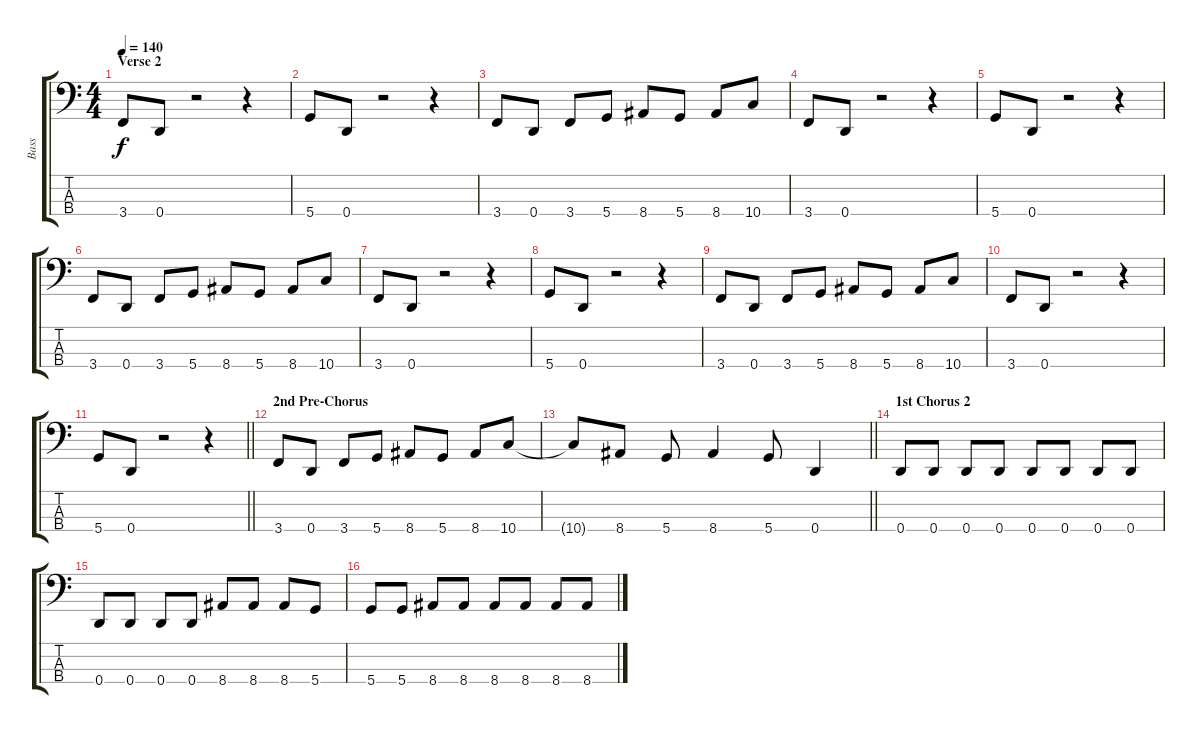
\track ("Bass" "Bass") {instrument electricbassfinger}
\staff {score tabs}
\tuning (G2 D2 A1 D1) {hide}
\ts (4 4)
\section ("" "Verse 2")
\tempo 140
\clef f4
\ks c
3.4.8{dy f} 0.4.8 r.2 r.4 |
5.4.8 0.4.8 r.2 r.4 |
3.4.8 0.4.8 3.4.8 5.4.8 8.4.8 5.4.8 8.4.8 10.4.8 |
3.4.8 0.4.8 r.2 r.4 |
5.4.8 0.4.8 r.2 r.4 |
3.4.8 0.4.8 3.4.8 5.4.8 8.4.8 5.4.8 8.4.8 10.4.8 |
3.4.8 0.4.8 r.2 r.4 |
5.4.8 0.4.8 r.2 r.4 |
3.4.8 0.4.8 3.4.8 5.4.8 8.4.8 5.4.8 8.4.8 10.4.8 |
3.4.8 0.4.8 r.2 r.4 |
\barLineRight lightlight
5.4.8 0.4.8 r.2 r.4 |
\section ("" "2nd Pre-Chorus")
3.4.8 0.4.8 3.4.8 5.4.8 8.4.8 5.4.8 8.4.8 10.4.8 |
\barLineRight lightlight
10.4{t}.8 8.4.8 5.4.8 8.4.4 5.4.8 0.4.4 |
\section ("" "1st Chorus 2")
0.4.8 0.4.8 0.4.8 0.4.8 0.4.8 0.4.8 0.4.8 0.4.8 |
0.4.8 0.4.8 0.4.8 0.4.8 8.4.8 8.4.8 8.4.8 5.4.8 |
5.4.8 5.4.8 8.4.8 8.4.8 8.4.8 8.4.8 8.4.8 8.4.8
